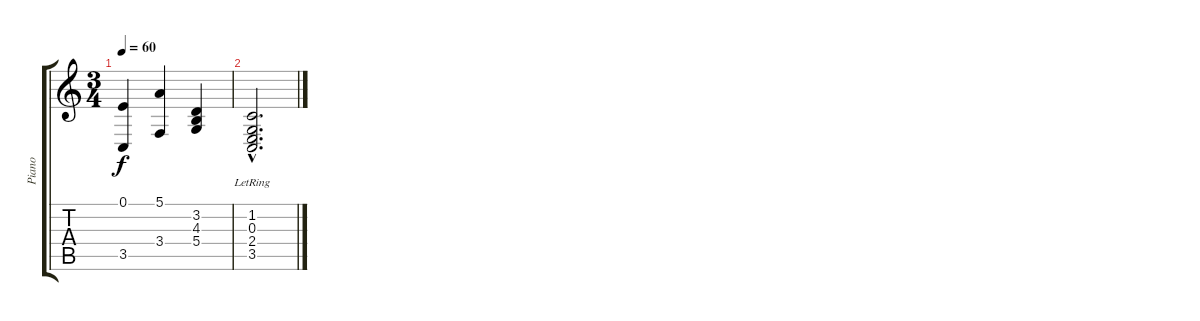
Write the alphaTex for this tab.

\track ("Piano" "Piano") {instrument acousticgrandpiano}
\staff {score tabs}
\tuning (E4 B3 G3 D3 A2 E2) {hide}
\ts (3 4)
\tempo 60
\clef g2
\ks c
(0.1 3.5).4{dy f} (5.1 3.4).4 (3.2 4.3 5.4).4 |
(1.2{hac lr} 0.3{hac lr} 2.4{hac lr} 3.5{hac}).2{d}
